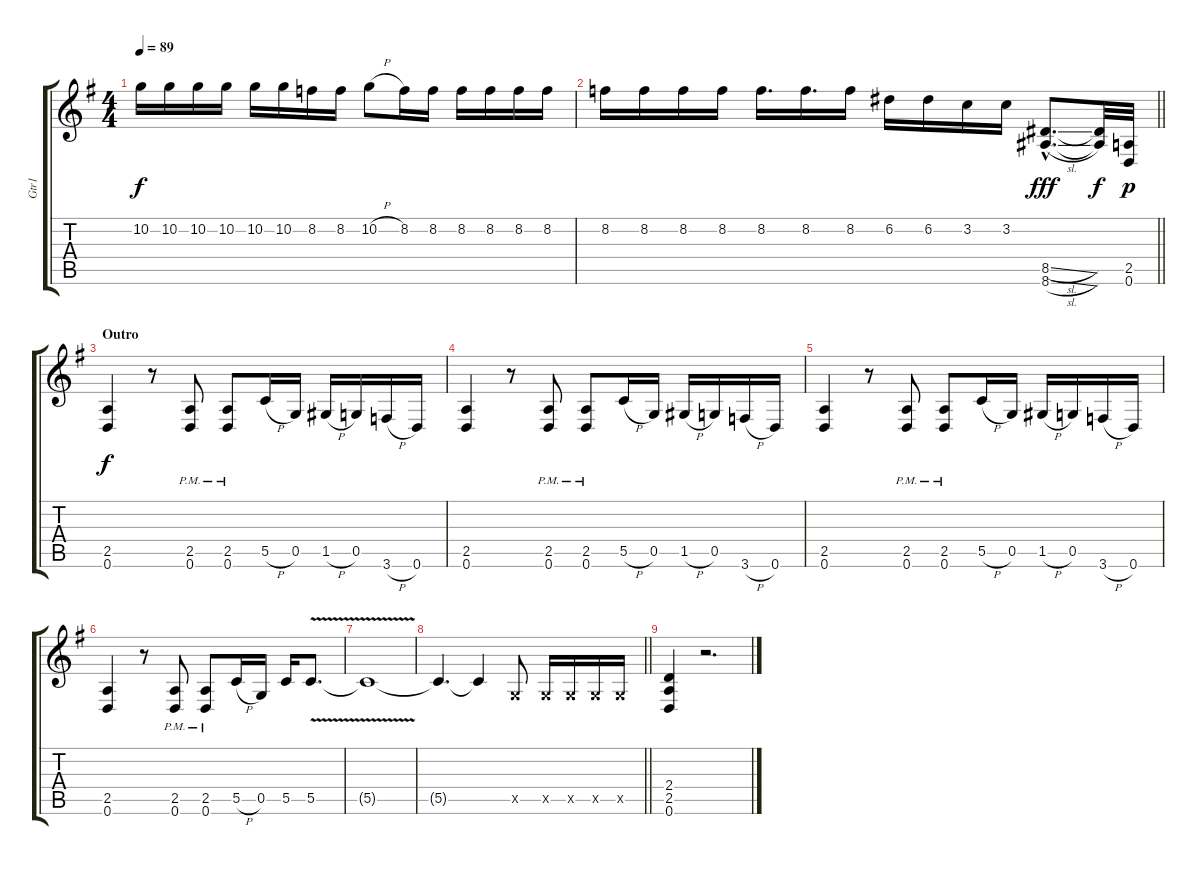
\track ("Gtr1" "Gtr1") {instrument distortionguitar}
\staff {score tabs}
\tuning (D4 A3 F3 C3 G2 D2) {hide}
\ts (4 4)
\tempo 89
\clef g2
\ks g
10.2.16{dy f} 10.2.16 10.2.16 10.2.16 10.2.16 10.2.16 8.2.16 8.2.16 10.2{h}.8 8.2.16 8.2.16 8.2.16 8.2.16 8.2.16 8.2.16 |
\barLineRight lightlight
8.2.16 8.2.16 8.2.16 8.2.16 8.2.16{d} 8.2.16{d} 8.2.16 6.2.16 6.2.16 3.2.16 3.2.16 (8.5{sl hac} 8.6{sl hac}).8{d dy fff} (8.5{t} 8.6{t}).32{dy f} (2.5 0.6).32{dy p} |
\section ("" "Outro")
(2.5 0.6).4{dy f} r.8 (2.5{pm} 0.6{pm}).8 (2.5{pm} 0.6{pm}).8 5.5{h}.16 0.5.16 1.5{h}.16 0.5.16 3.6{h}.16 0.6.16 |
(2.5 0.6).4 r.8 (2.5{pm} 0.6{pm}).8 (2.5{pm} 0.6{pm}).8 5.5{h}.16 0.5.16 1.5{h}.16 0.5.16 3.6{h}.16 0.6.16 |
(2.5 0.6).4 r.8 (2.5{pm} 0.6{pm}).8 (2.5{pm} 0.6{pm}).8 5.5{h}.16 0.5.16 1.5{h}.16 0.5.16 3.6{h}.16 0.6.16 |
(2.5 0.6).4 r.8 (2.5{pm} 0.6{pm}).8 (2.5{pm} 0.6{pm}).8 5.5{h}.16{balance 7} 0.5.16 5.5.16 5.5{v}.8{d} |
5.5{t}.1 |
\barLineRight lightlight
5.5{t}.4{d volume 13} 5.5{t}.4 0.5{x}.8{volume 10} 0.5{x}.16 0.5{x}.16 0.5{x}.16 0.5{x}.16 |
(2.4 2.5 0.6).4 r.2{d}
